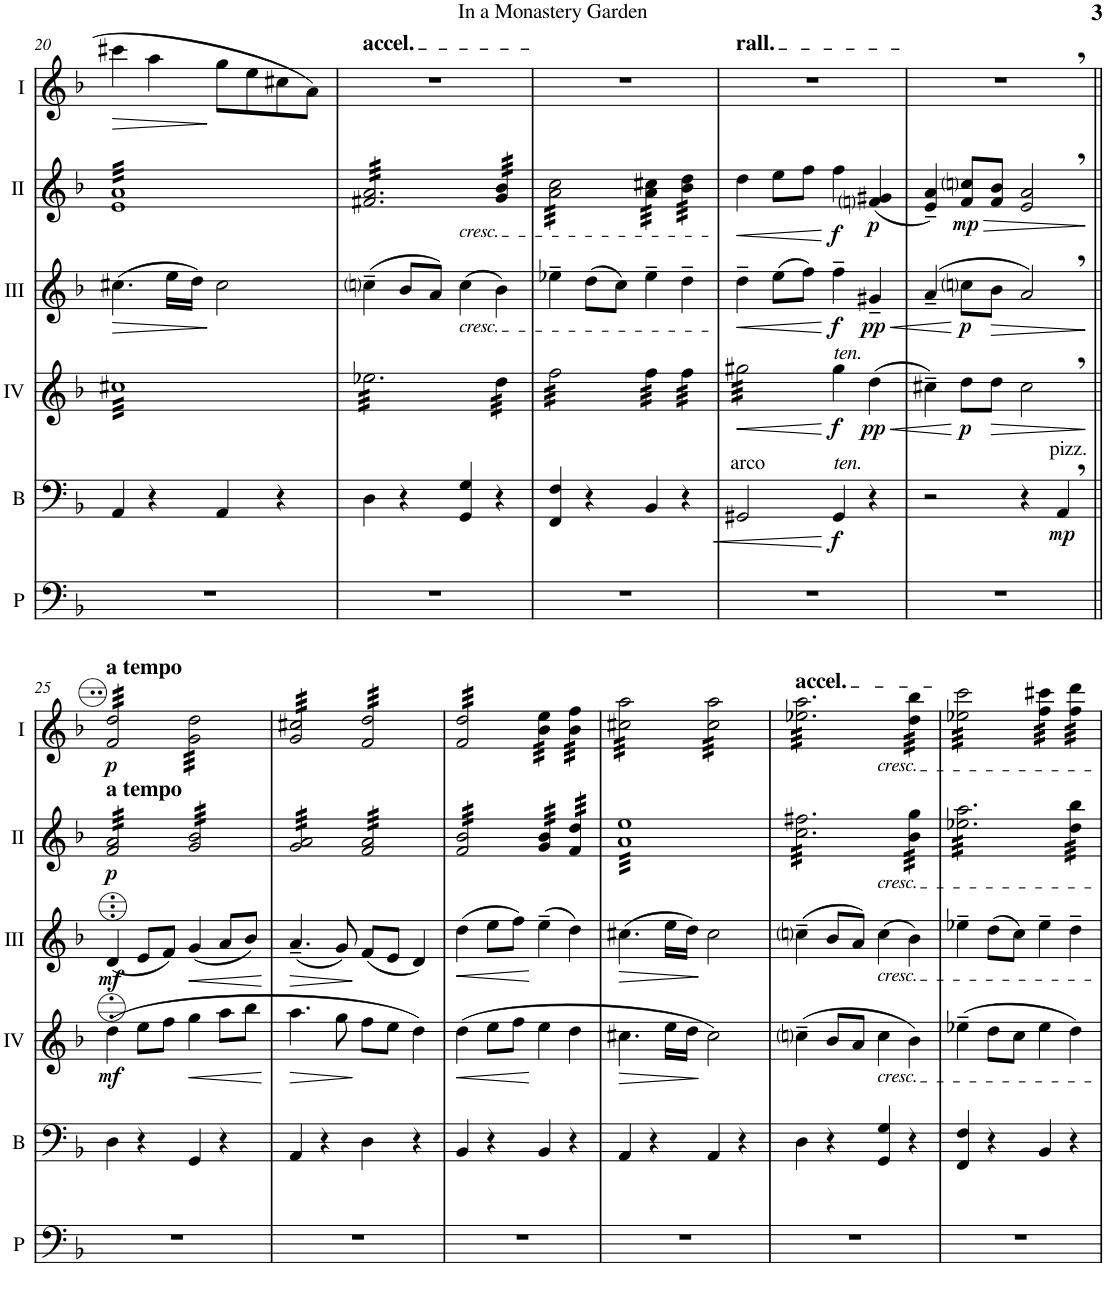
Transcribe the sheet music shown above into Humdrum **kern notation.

**kern	**kern	**dynam	**kern	**dynam	**kern	**dynam	**kern	**dynam	**kern	**dynam
*part6	*part5	*part5	*part4	*part4	*part3	*part3	*part2	*part2	*part1	*part1
*staff6	*staff5	*staff5	*staff4	*staff4	*staff3	*staff3	*staff2	*staff2	*staff1	*staff1
*I"Perc.	*I"Bass	*	*I"Acc. 4	*	*I"Acc. 3	*	*I"Acc. 2	*	*I"Acc. 1	*
*I'P.	*I'B	*	*	*	*	*	*	*	*	*
!!LO:PB:g=z
*clefF4	*clefF4	*	*clefG2	*	*clefG2	*	*clefG2	*	*clefG2	*
*Trd-7c-12	*Trd7c12	*	*Trd7c12	*	*Trd7c12	*	*	*	*	*
*k[b-]	*k[b-]	*	*k[b-]	*	*k[b-]	*	*k[b-]	*	*k[b-]	*
*M4/4	*M4/4	*	*M4/4	*	*M4/4	*	*M4/4	*	*M4/4	*
*met(c)	*met(c)	*	*met(c)	*	*met(c)	*	*met(c)	*	*met(c)	*
=20	=20	=20	=20	=20	=20	=20	=20	=20	=20	=20
!	!	!	!	!	!	!LO:HP:b	!	!	!	!LO:HP:b
*	*	*	*tremolo	*	*	*	*	*	*	*
*	*	*	*	*	*	*	*tremolo	*	*	*
1r	4AA/	.	32cc#XLLL	.	(4.cc#X\	>	32e 32aLLL	.	4cc#X\	>
.	.	.	32cc#X	.	.	.	32e 32a	.	.	.
.	.	.	32cc#X	.	.	.	32e 32a	.	.	.
.	.	.	32cc#X	.	.	.	32e 32a	.	.	.
.	.	.	32cc#X	.	.	.	32e 32a	.	.	.
.	.	.	32cc#X	.	.	.	32e 32a	.	.	.
.	.	.	32cc#X	.	.	.	32e 32a	.	.	.
.	.	.	32cc#X	.	.	.	32e 32a	.	.	.
.	4r	.	32cc#X	.	.	.	32e 32a	.	4a\	.
.	.	.	32cc#X	.	.	.	32e 32a	.	.	.
.	.	.	32cc#X	.	.	.	32e 32a	.	.	.
.	.	.	32cc#X	.	.	.	32e 32a	.	.	.
.	.	.	32cc#X	.	16ee\LL	.	32e 32a	.	.	.
.	.	.	32cc#X	.	.	.	32e 32a	.	.	.
.	.	.	32cc#X	.	16dd\JJ)	.	32e 32a	.	.	.
.	.	.	32cc#X	.	.	.	32e 32a	.	.	.
.	4AA/	.	32cc#X	.	2cc#\	]	32e 32a	.	8g\L	]
.	.	.	32cc#X	.	.	.	32e 32a	.	.	.
.	.	.	32cc#X	.	.	.	32e 32a	.	.	.
.	.	.	32cc#X	.	.	.	32e 32a	.	.	.
.	.	.	32cc#X	.	.	.	32e 32a	.	8e\	.
.	.	.	32cc#X	.	.	.	32e 32a	.	.	.
.	.	.	32cc#X	.	.	.	32e 32a	.	.	.
.	.	.	32cc#X	.	.	.	32e 32a	.	.	.
.	4r	.	32cc#X	.	.	.	32e 32a	.	8c#X\	.
.	.	.	32cc#X	.	.	.	32e 32a	.	.	.
.	.	.	32cc#X	.	.	.	32e 32a	.	.	.
.	.	.	32cc#X	.	.	.	32e 32a	.	.	.
.	.	.	32cc#X	.	.	.	32e 32a	.	8A\J	.
.	.	.	32cc#X	.	.	.	32e 32a	.	.	.
.	.	.	32cc#X	.	.	.	32e 32a	.	.	.
.	.	.	32cc#XJJJ	.	.	.	32e 32aJJJ	.	.	.
=21	=21	=21	=21	=21	=21	=21	=21	=21	=21	=21
!	!	!	!	!	!	!	!	!	!LO:TX:a:t=accel.	!
*	*	*	*	*	*	*	*^	*	*	*
1r	4D\	.	32ee-X\LLL	.	(4ccni~\	.	32f#X/ 32a/LLL	2ryy	.	1r	.
.	.	.	32ee-X\	.	.	.	32f#X/ 32a/	.	.	.	.
.	.	.	32ee-X\	.	.	.	32f#X/ 32a/	.	.	.	.
.	.	.	32ee-X\	.	.	.	32f#X/ 32a/	.	.	.	.
.	.	.	32ee-X\	.	.	.	32f#X/ 32a/	.	.	.	.
.	.	.	32ee-X\	.	.	.	32f#X/ 32a/	.	.	.	.
.	.	.	32ee-X\	.	.	.	32f#X/ 32a/	.	.	.	.
.	.	.	32ee-X\	.	.	.	32f#X/ 32a/	.	.	.	.
.	4r	.	32ee-X\	.	8b-/L	.	32f#X/ 32a/	.	.	.	.
.	.	.	32ee-X\	.	.	.	32f#X/ 32a/	.	.	.	.
.	.	.	32ee-X\	.	.	.	32f#X/ 32a/	.	.	.	.
.	.	.	32ee-X\	.	.	.	32f#X/ 32a/	.	.	.	.
.	.	.	32ee-X\	.	8a/J)	.	32f#X/ 32a/	.	.	.	.
.	.	.	32ee-X\	.	.	.	32f#X/ 32a/	.	.	.	.
.	.	.	32ee-X\	.	.	.	32f#X/ 32a/	.	.	.	.
.	.	.	32ee-X\	.	.	.	32f#X/ 32a/	.	.	.	.
!	!	!	!	!	!	!	!	!LO:TX:b:i:t=cresc.	!	!	!
!	!	!	!	!	!LO:TX:b:i:t=cresc.	!	!	!	!	!	!
.	4GG/ 4G/	.	32ee-X\	.	(4cc\	.	32f#X/ 32a/	2ryy	.	.	.
.	.	.	32ee-X\	.	.	.	32f#X/ 32a/	.	.	.	.
.	.	.	32ee-X\	.	.	.	32f#X/ 32a/	.	.	.	.
.	.	.	32ee-X\	.	.	.	32f#X/ 32a/	.	.	.	.
.	.	.	32ee-X\	.	.	.	32f#X/ 32a/	.	.	.	.
.	.	.	32ee-X\	.	.	.	32f#X/ 32a/	.	.	.	.
.	.	.	32ee-X\	.	.	.	32f#X/ 32a/	.	.	.	.
.	.	.	32ee-X\JJJ	.	.	.	32f#X/ 32a/JJJ	.	.	.	.
.	4r	.	32dd\LLL	.	4b-\)	.	32g/ 32b-/LLL	.	.	.	.
.	.	.	32dd\	.	.	.	32g/ 32b-/	.	.	.	.
.	.	.	32dd\	.	.	.	32g/ 32b-/	.	.	.	.
.	.	.	32dd\	.	.	.	32g/ 32b-/	.	.	.	.
.	.	.	32dd\	.	.	.	32g/ 32b-/	.	.	.	.
.	.	.	32dd\	.	.	.	32g/ 32b-/	.	.	.	.
.	.	.	32dd\	.	.	.	32g/ 32b-/	.	.	.	.
.	.	.	32dd\JJJ	.	.	.	32g/ 32b-/JJJ	.	.	.	.
*	*	*	*	*	*	*	*v	*v	*	*	*
=22	=22	=22	=22	=22	=22	=22	=22	=22	=22	=22
1r	4FF/ 4F/	.	32ff\LLL	.	4ee-X~\	.	32a\ 32cc\LLL	.	1r	.
.	.	.	32ff\	.	.	.	32a\ 32cc\	.	.	.
.	.	.	32ff\	.	.	.	32a\ 32cc\	.	.	.
.	.	.	32ff\	.	.	.	32a\ 32cc\	.	.	.
.	.	.	32ff\	.	.	.	32a\ 32cc\	.	.	.
.	.	.	32ff\	.	.	.	32a\ 32cc\	.	.	.
.	.	.	32ff\	.	.	.	32a\ 32cc\	.	.	.
.	.	.	32ff\	.	.	.	32a\ 32cc\	.	.	.
.	4r	.	32ff\	.	(8dd\L	.	32a\ 32cc\	.	.	.
.	.	.	32ff\	.	.	.	32a\ 32cc\	.	.	.
.	.	.	32ff\	.	.	.	32a\ 32cc\	.	.	.
.	.	.	32ff\	.	.	.	32a\ 32cc\	.	.	.
.	.	.	32ff\	.	8cc\J)	.	32a\ 32cc\	.	.	.
.	.	.	32ff\	.	.	.	32a\ 32cc\	.	.	.
.	.	.	32ff\	.	.	.	32a\ 32cc\	.	.	.
.	.	.	32ff\JJJ	.	.	.	32a\ 32cc\JJJ	.	.	.
.	4BB-/	.	32ff\LLL	.	4ee-~\	.	32a\ 32cc#X\LLL	.	.	.
.	.	.	32ff\	.	.	.	32a\ 32cc#X\	.	.	.
.	.	.	32ff\	.	.	.	32a\ 32cc#X\	.	.	.
.	.	.	32ff\	.	.	.	32a\ 32cc#X\	.	.	.
.	.	.	32ff\	.	.	.	32a\ 32cc#X\	.	.	.
.	.	.	32ff\	.	.	.	32a\ 32cc#X\	.	.	.
.	.	.	32ff\	.	.	.	32a\ 32cc#X\	.	.	.
.	.	.	32ff\JJJ	.	.	.	32a\ 32cc#X\JJJ	.	.	.
.	4r	.	32ff\LLL	.	4dd~\	.	32b-\ 32dd\LLL	.	.	.
.	.	.	32ff\	.	.	.	32b-\ 32dd\	.	.	.
.	.	.	32ff\	.	.	.	32b-\ 32dd\	.	.	.
.	.	.	32ff\	.	.	.	32b-\ 32dd\	.	.	.
.	.	.	32ff\	.	.	.	32b-\ 32dd\	.	.	.
.	.	.	32ff\	.	.	.	32b-\ 32dd\	.	.	.
.	.	.	32ff\	.	.	.	32b-\ 32dd\	.	.	.
.	.	.	32ff\JJJ	.	.	.	32b-\ 32dd\JJJ	.	.	.
*	*	*	*	*	*	*	*Xtremolo	*	*	*
=23	=23	=23	=23	=23	=23	=23	=23	=23	=23	=23
!	!	!	!	!	!	!	!	!	!LO:TX:a:t=rall.	!
!	!LO:TX:a:t=arco	!	!	!	!	!	!	!	!	!
!	!	!LO:HP:b	!	!LO:HP:b	!	!LO:HP:b	!	!LO:HP:b	!	!
1r	2GG#X/	<	32gg#X\LLL	<	4dd~\	<	4dd\	<	1r	.
.	.	.	32gg#X\	.	.	.	.	.	.	.
.	.	.	32gg#X\	.	.	.	.	.	.	.
.	.	.	32gg#X\	.	.	.	.	.	.	.
.	.	.	32gg#X\	.	.	.	.	.	.	.
.	.	.	32gg#X\	.	.	.	.	.	.	.
.	.	.	32gg#X\	.	.	.	.	.	.	.
.	.	.	32gg#X\	.	.	.	.	.	.	.
.	.	.	32gg#X\	.	(8ee\L	.	8ee\L	.	.	.
.	.	.	32gg#X\	.	.	.	.	.	.	.
.	.	.	32gg#X\	.	.	.	.	.	.	.
.	.	.	32gg#X\	.	.	.	.	.	.	.
.	.	.	32gg#X\	.	8ff\J)	.	8ff\J	.	.	.
.	.	.	32gg#X\	.	.	.	.	.	.	.
.	.	.	32gg#X\	.	.	.	.	.	.	.
.	.	.	32gg#X\JJJ	.	.	.	.	.	.	.
*	*	*	*Xtremolo	*	*	*	*	*	*	*
!	!	!	!LO:TX:a:i:t=ten.	!	!	!	!	!	!	!
!	!LO:TX:a:i:t=ten.	!	!	!	!	!	!	!	!	!
!	!	!LO:DY:n=1:b	!	!LO:DY:n=1:b	!	!LO:DY:n=1:b	!	!LO:DY:n=1:b	!	!
.	4GG#/	[ f	4gg#\	[ f	4ff~\	[ f	4ff\	[ f	.	.
!	!	!	!	!LO:HP:b	!	!LO:HP:b	!	!	!	!
!	!	!	!	!LO:DY:n=2:b	!	!LO:DY:n=2:b	!	!LO:DY:n=2:b	!	!
.	4r	.	(4dd\	< pp	4g#X~/	< pp	(4fni/ 4g#X/	p	.	.
=24	=24	=24	=24	=24	=24	=24	=24	=24	=24	=24
1r	2r	.	4cc#X~\)	.	(4a~/	.	4e/~ 4a/~)	.	1r	.
!	!	!	!	!LO:DY:n=1:b	!	!LO:DY:n=1:b	!	!LO:HP:b	!	!
!	!	!	!	!	!	!	!	!LO:DY:n=1:b	!	!
.	.	.	8dd\L	[ p	8ccni\L	[ p	8f/ 8ccni/L	> mp	.	.
!	!	!	!	!LO:HP:b	!	!LO:HP:b	!	!	!	!
.	.	.	8dd\J	>	8b-\J	>	8f/ 8b-/J	.	.	.
.	4r	.	2cc#,\	.	2a,/)	.	2e/, 2a/,	.	.	.
!	!LO:TX:a:t=pizz.	!	!	!	!	!	!	!	!	!
!	!	!LO:DY:b	!	!	!	!	!	!	!	!
.	4AA,/	mp	.	.	.	.	.	.	.	.
.	.	.	.	]	.	]	.	]	.	.
!!LO:LB:g=z
=25||	=25||	=25||	=25||	=25||	=25||	=25||	=25||	=25||	=25||	=25||
!	!	!	!	!	!	!	!	!	!LO:TX:a:B:t=a tempo	!
!	!	!	!	!	!	!	!LO:TX:a:B:t=a tempo	!	!	!
!	!	!	!	!LO:DY:b	!	!LO:DY:b	!	!LO:DY:b	!	!LO:DY:b
*	*	*	*	*	*	*	*tremolo	*	*	*
*	*	*	*	*	*	*	*	*	*tremolo	*
1r	4D\	.	(4dd\	mf	(4d/	mf	32f/ 32a/LLL	p	32f/ 32dd/LLL	p
.	.	.	.	.	.	.	32f/ 32a/	.	32f/ 32dd/	.
.	.	.	.	.	.	.	32f/ 32a/	.	32f/ 32dd/	.
.	.	.	.	.	.	.	32f/ 32a/	.	32f/ 32dd/	.
.	.	.	.	.	.	.	32f/ 32a/	.	32f/ 32dd/	.
.	.	.	.	.	.	.	32f/ 32a/	.	32f/ 32dd/	.
.	.	.	.	.	.	.	32f/ 32a/	.	32f/ 32dd/	.
.	.	.	.	.	.	.	32f/ 32a/	.	32f/ 32dd/	.
.	4r	.	8ee\L	.	8e/L	.	32f/ 32a/	.	32f/ 32dd/	.
.	.	.	.	.	.	.	32f/ 32a/	.	32f/ 32dd/	.
.	.	.	.	.	.	.	32f/ 32a/	.	32f/ 32dd/	.
.	.	.	.	.	.	.	32f/ 32a/	.	32f/ 32dd/	.
.	.	.	8ff\J	.	8f/J)	.	32f/ 32a/	.	32f/ 32dd/	.
.	.	.	.	.	.	.	32f/ 32a/	.	32f/ 32dd/	.
.	.	.	.	.	.	.	32f/ 32a/	.	32f/ 32dd/	.
.	.	.	.	.	.	.	32f/ 32a/JJJ	.	32f/ 32dd/JJJ	.
!	!	!	!	!LO:HP:b	!	!LO:HP:b	!	!	!	!
.	4GG/	.	4gg\	<	(4g/	<	32g/ 32b-/LLL	.	32g\ 32dd\LLL	.
.	.	.	.	.	.	.	32g/ 32b-/	.	32g\ 32dd\	.
.	.	.	.	.	.	.	32g/ 32b-/	.	32g\ 32dd\	.
.	.	.	.	.	.	.	32g/ 32b-/	.	32g\ 32dd\	.
.	.	.	.	.	.	.	32g/ 32b-/	.	32g\ 32dd\	.
.	.	.	.	.	.	.	32g/ 32b-/	.	32g\ 32dd\	.
.	.	.	.	.	.	.	32g/ 32b-/	.	32g\ 32dd\	.
.	.	.	.	.	.	.	32g/ 32b-/	.	32g\ 32dd\	.
.	4r	.	8aa\L	.	8a/L	.	32g/ 32b-/	.	32g\ 32dd\	.
.	.	.	.	.	.	.	32g/ 32b-/	.	32g\ 32dd\	.
.	.	.	.	.	.	.	32g/ 32b-/	.	32g\ 32dd\	.
.	.	.	.	.	.	.	32g/ 32b-/	.	32g\ 32dd\	.
.	.	.	8bb-\J	.	8b-/J)	.	32g/ 32b-/	.	32g\ 32dd\	.
.	.	.	.	.	.	.	32g/ 32b-/	.	32g\ 32dd\	.
.	.	.	.	.	.	.	32g/ 32b-/	.	32g\ 32dd\	.
.	.	.	.	.	.	.	32g/ 32b-/JJJ	.	32g\ 32dd\JJJ	.
.	.	.	.	[	.	[	.	.	.	.
=26	=26	=26	=26	=26	=26	=26	=26	=26	=26	=26
!	!	!	!	!LO:HP:b	!	!LO:HP:b	!	!	!	!
1r	4AA/	.	4.aa\	>	(4.a~/	>	32g/ 32a/LLL	.	32g/ 32cc#X/LLL	.
.	.	.	.	.	.	.	32g/ 32a/	.	32g/ 32cc#X/	.
.	.	.	.	.	.	.	32g/ 32a/	.	32g/ 32cc#X/	.
.	.	.	.	.	.	.	32g/ 32a/	.	32g/ 32cc#X/	.
.	.	.	.	.	.	.	32g/ 32a/	.	32g/ 32cc#X/	.
.	.	.	.	.	.	.	32g/ 32a/	.	32g/ 32cc#X/	.
.	.	.	.	.	.	.	32g/ 32a/	.	32g/ 32cc#X/	.
.	.	.	.	.	.	.	32g/ 32a/	.	32g/ 32cc#X/	.
.	4r	.	.	.	.	.	32g/ 32a/	.	32g/ 32cc#X/	.
.	.	.	.	.	.	.	32g/ 32a/	.	32g/ 32cc#X/	.
.	.	.	.	.	.	.	32g/ 32a/	.	32g/ 32cc#X/	.
.	.	.	.	.	.	.	32g/ 32a/	.	32g/ 32cc#X/	.
.	.	.	8gg\	.	8g/)	.	32g/ 32a/	.	32g/ 32cc#X/	.
.	.	.	.	.	.	.	32g/ 32a/	.	32g/ 32cc#X/	.
.	.	.	.	.	.	.	32g/ 32a/	.	32g/ 32cc#X/	.
.	.	.	.	.	.	.	32g/ 32a/JJJ	.	32g/ 32cc#X/JJJ	.
.	4D\	.	8ff\L	]	(8f/L	]	32f/ 32a/LLL	.	32f/ 32dd/LLL	.
.	.	.	.	.	.	.	32f/ 32a/	.	32f/ 32dd/	.
.	.	.	.	.	.	.	32f/ 32a/	.	32f/ 32dd/	.
.	.	.	.	.	.	.	32f/ 32a/	.	32f/ 32dd/	.
.	.	.	8ee\J	.	8e/J	.	32f/ 32a/	.	32f/ 32dd/	.
.	.	.	.	.	.	.	32f/ 32a/	.	32f/ 32dd/	.
.	.	.	.	.	.	.	32f/ 32a/	.	32f/ 32dd/	.
.	.	.	.	.	.	.	32f/ 32a/	.	32f/ 32dd/	.
.	4r	.	4dd\)	.	4d/)	.	32f/ 32a/	.	32f/ 32dd/	.
.	.	.	.	.	.	.	32f/ 32a/	.	32f/ 32dd/	.
.	.	.	.	.	.	.	32f/ 32a/	.	32f/ 32dd/	.
.	.	.	.	.	.	.	32f/ 32a/	.	32f/ 32dd/	.
.	.	.	.	.	.	.	32f/ 32a/	.	32f/ 32dd/	.
.	.	.	.	.	.	.	32f/ 32a/	.	32f/ 32dd/	.
.	.	.	.	.	.	.	32f/ 32a/	.	32f/ 32dd/	.
.	.	.	.	.	.	.	32f/ 32a/JJJ	.	32f/ 32dd/JJJ	.
=27	=27	=27	=27	=27	=27	=27	=27	=27	=27	=27
!	!	!	!	!LO:HP:b	!	!LO:HP:b	!	!	!	!
1r	4BB-/	.	(4dd\	<	(4dd\	<	32f/ 32b-/LLL	.	32f/ 32dd/LLL	.
.	.	.	.	.	.	.	32f/ 32b-/	.	32f/ 32dd/	.
.	.	.	.	.	.	.	32f/ 32b-/	.	32f/ 32dd/	.
.	.	.	.	.	.	.	32f/ 32b-/	.	32f/ 32dd/	.
.	.	.	.	.	.	.	32f/ 32b-/	.	32f/ 32dd/	.
.	.	.	.	.	.	.	32f/ 32b-/	.	32f/ 32dd/	.
.	.	.	.	.	.	.	32f/ 32b-/	.	32f/ 32dd/	.
.	.	.	.	.	.	.	32f/ 32b-/	.	32f/ 32dd/	.
.	4r	.	8ee\L	.	8ee\L	.	32f/ 32b-/	.	32f/ 32dd/	.
.	.	.	.	.	.	.	32f/ 32b-/	.	32f/ 32dd/	.
.	.	.	.	.	.	.	32f/ 32b-/	.	32f/ 32dd/	.
.	.	.	.	.	.	.	32f/ 32b-/	.	32f/ 32dd/	.
.	.	.	8ff\J	.	8ff\J)	.	32f/ 32b-/	.	32f/ 32dd/	.
.	.	.	.	.	.	.	32f/ 32b-/	.	32f/ 32dd/	.
.	.	.	.	.	.	.	32f/ 32b-/	.	32f/ 32dd/	.
.	.	.	.	.	.	.	32f/ 32b-/JJJ	.	32f/ 32dd/JJJ	.
.	4BB-/	.	4ee\	[	(4ee~\	[	32g/ 32b-/LLL	.	32b-\ 32ee\LLL	.
.	.	.	.	.	.	.	32g/ 32b-/	.	32b-\ 32ee\	.
.	.	.	.	.	.	.	32g/ 32b-/	.	32b-\ 32ee\	.
.	.	.	.	.	.	.	32g/ 32b-/	.	32b-\ 32ee\	.
.	.	.	.	.	.	.	32g/ 32b-/	.	32b-\ 32ee\	.
.	.	.	.	.	.	.	32g/ 32b-/	.	32b-\ 32ee\	.
.	.	.	.	.	.	.	32g/ 32b-/	.	32b-\ 32ee\	.
.	.	.	.	.	.	.	32g/ 32b-/JJJ	.	32b-\ 32ee\JJJ	.
.	4r	.	4dd\	.	4dd\)	.	32f/ 32dd/LLL	.	32b-\ 32ff\LLL	.
.	.	.	.	.	.	.	32f/ 32dd/	.	32b-\ 32ff\	.
.	.	.	.	.	.	.	32f/ 32dd/	.	32b-\ 32ff\	.
.	.	.	.	.	.	.	32f/ 32dd/	.	32b-\ 32ff\	.
.	.	.	.	.	.	.	32f/ 32dd/	.	32b-\ 32ff\	.
.	.	.	.	.	.	.	32f/ 32dd/	.	32b-\ 32ff\	.
.	.	.	.	.	.	.	32f/ 32dd/	.	32b-\ 32ff\	.
.	.	.	.	.	.	.	32f/ 32dd/JJJ	.	32b-\ 32ff\JJJ	.
=28	=28	=28	=28	=28	=28	=28	=28	=28	=28	=28
!	!	!	!	!LO:HP:b	!	!LO:HP:b	!	!	!	!
1r	4AA/	.	4.cc#X\	>	(4.cc#X\	>	32a 32eeLLL	.	32cc#X\ 32aa\LLL	.
.	.	.	.	.	.	.	32a 32ee	.	32cc#X\ 32aa\	.
.	.	.	.	.	.	.	32a 32ee	.	32cc#X\ 32aa\	.
.	.	.	.	.	.	.	32a 32ee	.	32cc#X\ 32aa\	.
.	.	.	.	.	.	.	32a 32ee	.	32cc#X\ 32aa\	.
.	.	.	.	.	.	.	32a 32ee	.	32cc#X\ 32aa\	.
.	.	.	.	.	.	.	32a 32ee	.	32cc#X\ 32aa\	.
.	.	.	.	.	.	.	32a 32ee	.	32cc#X\ 32aa\	.
.	4r	.	.	.	.	.	32a 32ee	.	32cc#X\ 32aa\	.
.	.	.	.	.	.	.	32a 32ee	.	32cc#X\ 32aa\	.
.	.	.	.	.	.	.	32a 32ee	.	32cc#X\ 32aa\	.
.	.	.	.	.	.	.	32a 32ee	.	32cc#X\ 32aa\	.
.	.	.	16ee\LL	.	16ee\LL	.	32a 32ee	.	32cc#X\ 32aa\	.
.	.	.	.	.	.	.	32a 32ee	.	32cc#X\ 32aa\	.
.	.	.	16dd\JJ	.	16dd\JJ)	.	32a 32ee	.	32cc#X\ 32aa\	.
.	.	.	.	.	.	.	32a 32ee	.	32cc#X\ 32aa\JJJ	.
.	4AA/	.	2cc#\)	]	2cc#\	]	32a 32ee	.	32cc#\ 32aa\LLL	.
.	.	.	.	.	.	.	32a 32ee	.	32cc#\ 32aa\	.
.	.	.	.	.	.	.	32a 32ee	.	32cc#\ 32aa\	.
.	.	.	.	.	.	.	32a 32ee	.	32cc#\ 32aa\	.
.	.	.	.	.	.	.	32a 32ee	.	32cc#\ 32aa\	.
.	.	.	.	.	.	.	32a 32ee	.	32cc#\ 32aa\	.
.	.	.	.	.	.	.	32a 32ee	.	32cc#\ 32aa\	.
.	.	.	.	.	.	.	32a 32ee	.	32cc#\ 32aa\	.
.	4r	.	.	.	.	.	32a 32ee	.	32cc#\ 32aa\	.
.	.	.	.	.	.	.	32a 32ee	.	32cc#\ 32aa\	.
.	.	.	.	.	.	.	32a 32ee	.	32cc#\ 32aa\	.
.	.	.	.	.	.	.	32a 32ee	.	32cc#\ 32aa\	.
.	.	.	.	.	.	.	32a 32ee	.	32cc#\ 32aa\	.
.	.	.	.	.	.	.	32a 32ee	.	32cc#\ 32aa\	.
.	.	.	.	.	.	.	32a 32ee	.	32cc#\ 32aa\	.
.	.	.	.	.	.	.	32a 32eeJJJ	.	32cc#\ 32aa\JJJ	.
=29	=29	=29	=29	=29	=29	=29	=29	=29	=29	=29
!	!	!	!	!	!	!	!	!	!LO:TX:a:t=accel.	!
*	*	*	*	*	*	*	*^	*	*^	*
1r	4D\	.	(4ccni~\	.	(4ccni~\	.	32cc\ 32ff#X\LLL	2ryy	.	32ee-X\ 32aa\LLL	2ryy	.
.	.	.	.	.	.	.	32cc\ 32ff#X\	.	.	32ee-X\ 32aa\	.	.
.	.	.	.	.	.	.	32cc\ 32ff#X\	.	.	32ee-X\ 32aa\	.	.
.	.	.	.	.	.	.	32cc\ 32ff#X\	.	.	32ee-X\ 32aa\	.	.
.	.	.	.	.	.	.	32cc\ 32ff#X\	.	.	32ee-X\ 32aa\	.	.
.	.	.	.	.	.	.	32cc\ 32ff#X\	.	.	32ee-X\ 32aa\	.	.
.	.	.	.	.	.	.	32cc\ 32ff#X\	.	.	32ee-X\ 32aa\	.	.
.	.	.	.	.	.	.	32cc\ 32ff#X\	.	.	32ee-X\ 32aa\	.	.
.	4r	.	8b-/L	.	8b-/L	.	32cc\ 32ff#X\	.	.	32ee-X\ 32aa\	.	.
.	.	.	.	.	.	.	32cc\ 32ff#X\	.	.	32ee-X\ 32aa\	.	.
.	.	.	.	.	.	.	32cc\ 32ff#X\	.	.	32ee-X\ 32aa\	.	.
.	.	.	.	.	.	.	32cc\ 32ff#X\	.	.	32ee-X\ 32aa\	.	.
.	.	.	8a/J	.	8a/J)	.	32cc\ 32ff#X\	.	.	32ee-X\ 32aa\	.	.
.	.	.	.	.	.	.	32cc\ 32ff#X\	.	.	32ee-X\ 32aa\	.	.
.	.	.	.	.	.	.	32cc\ 32ff#X\	.	.	32ee-X\ 32aa\	.	.
.	.	.	.	.	.	.	32cc\ 32ff#X\	.	.	32ee-X\ 32aa\	.	.
!	!	!	!	!	!	!	!	!	!	!	!LO:TX:b:i:t=cresc.	!
!	!	!	!	!	!	!	!	!LO:TX:b:i:t=cresc.	!	!	!	!
!	!	!	!	!	!LO:TX:b:i:t=cresc.	!	!	!	!	!	!	!
!	!	!	!LO:TX:b:i:t=cresc.	!	!	!	!	!	!	!	!	!
.	4GG/ 4G/	.	4cc\	.	(4cc\	.	32cc\ 32ff#X\	2ryy	.	32ee-X\ 32aa\	2ryy	.
.	.	.	.	.	.	.	32cc\ 32ff#X\	.	.	32ee-X\ 32aa\	.	.
.	.	.	.	.	.	.	32cc\ 32ff#X\	.	.	32ee-X\ 32aa\	.	.
.	.	.	.	.	.	.	32cc\ 32ff#X\	.	.	32ee-X\ 32aa\	.	.
.	.	.	.	.	.	.	32cc\ 32ff#X\	.	.	32ee-X\ 32aa\	.	.
.	.	.	.	.	.	.	32cc\ 32ff#X\	.	.	32ee-X\ 32aa\	.	.
.	.	.	.	.	.	.	32cc\ 32ff#X\	.	.	32ee-X\ 32aa\	.	.
.	.	.	.	.	.	.	32cc\ 32ff#X\JJJ	.	.	32ee-X\ 32aa\JJJ	.	.
.	4r	.	4b-\)	.	4b-\)	.	32b-\ 32gg\LLL	.	.	32dd\ 32bb-\LLL	.	.
.	.	.	.	.	.	.	32b-\ 32gg\	.	.	32dd\ 32bb-\	.	.
.	.	.	.	.	.	.	32b-\ 32gg\	.	.	32dd\ 32bb-\	.	.
.	.	.	.	.	.	.	32b-\ 32gg\	.	.	32dd\ 32bb-\	.	.
.	.	.	.	.	.	.	32b-\ 32gg\	.	.	32dd\ 32bb-\	.	.
.	.	.	.	.	.	.	32b-\ 32gg\	.	.	32dd\ 32bb-\	.	.
.	.	.	.	.	.	.	32b-\ 32gg\	.	.	32dd\ 32bb-\	.	.
.	.	.	.	.	.	.	32b-\ 32gg\JJJ	.	.	32dd\ 32bb-\JJJ	.	.
*	*	*	*	*	*	*	*v	*v	*	*	*	*
*	*	*	*	*	*	*	*	*	*v	*v	*
=30	=30	=30	=30	=30	=30	=30	=30	=30	=30	=30
1r	4FF/ 4F/	.	(4ee-X~\	.	4ee-X~\	.	32ee-X\ 32aa\LLL	.	32ee-X\ 32ccc\LLL	.
.	.	.	.	.	.	.	32ee-X\ 32aa\	.	32ee-X\ 32ccc\	.
.	.	.	.	.	.	.	32ee-X\ 32aa\	.	32ee-X\ 32ccc\	.
.	.	.	.	.	.	.	32ee-X\ 32aa\	.	32ee-X\ 32ccc\	.
.	.	.	.	.	.	.	32ee-X\ 32aa\	.	32ee-X\ 32ccc\	.
.	.	.	.	.	.	.	32ee-X\ 32aa\	.	32ee-X\ 32ccc\	.
.	.	.	.	.	.	.	32ee-X\ 32aa\	.	32ee-X\ 32ccc\	.
.	.	.	.	.	.	.	32ee-X\ 32aa\	.	32ee-X\ 32ccc\	.
.	4r	.	8dd\L	.	(8dd\L	.	32ee-X\ 32aa\	.	32ee-X\ 32ccc\	.
.	.	.	.	.	.	.	32ee-X\ 32aa\	.	32ee-X\ 32ccc\	.
.	.	.	.	.	.	.	32ee-X\ 32aa\	.	32ee-X\ 32ccc\	.
.	.	.	.	.	.	.	32ee-X\ 32aa\	.	32ee-X\ 32ccc\	.
.	.	.	8cc\J	.	8cc\J)	.	32ee-X\ 32aa\	.	32ee-X\ 32ccc\	.
.	.	.	.	.	.	.	32ee-X\ 32aa\	.	32ee-X\ 32ccc\	.
.	.	.	.	.	.	.	32ee-X\ 32aa\	.	32ee-X\ 32ccc\	.
.	.	.	.	.	.	.	32ee-X\ 32aa\	.	32ee-X\ 32ccc\JJJ	.
.	4BB-/	.	4ee-\	.	4ee-~\	.	32ee-X\ 32aa\	.	32ff\ 32ccc#X\LLL	.
.	.	.	.	.	.	.	32ee-X\ 32aa\	.	32ff\ 32ccc#X\	.
.	.	.	.	.	.	.	32ee-X\ 32aa\	.	32ff\ 32ccc#X\	.
.	.	.	.	.	.	.	32ee-X\ 32aa\	.	32ff\ 32ccc#X\	.
.	.	.	.	.	.	.	32ee-X\ 32aa\	.	32ff\ 32ccc#X\	.
.	.	.	.	.	.	.	32ee-X\ 32aa\	.	32ff\ 32ccc#X\	.
.	.	.	.	.	.	.	32ee-X\ 32aa\	.	32ff\ 32ccc#X\	.
.	.	.	.	.	.	.	32ee-X\ 32aa\JJJ	.	32ff\ 32ccc#X\JJJ	.
.	4r	.	4dd\)	.	4dd~\	.	32dd\ 32bb-\LLL	.	32ff\ 32ddd\LLL	.
.	.	.	.	.	.	.	32dd\ 32bb-\	.	32ff\ 32ddd\	.
.	.	.	.	.	.	.	32dd\ 32bb-\	.	32ff\ 32ddd\	.
.	.	.	.	.	.	.	32dd\ 32bb-\	.	32ff\ 32ddd\	.
.	.	.	.	.	.	.	32dd\ 32bb-\	.	32ff\ 32ddd\	.
.	.	.	.	.	.	.	32dd\ 32bb-\	.	32ff\ 32ddd\	.
.	.	.	.	.	.	.	32dd\ 32bb-\	.	32ff\ 32ddd\	.
.	.	.	.	.	.	.	32dd\ 32bb-\JJJ	.	32ff\ 32ddd\JJJ	.
*	*	*	*	*	*	*	*	*	*Xtremolo	*
*	*	*	*	*	*	*	*Xtremolo	*	*	*
=	=	=	=	=	=	=	=	=	=	=
*-	*-	*-	*-	*-	*-	*-	*-	*-	*-	*-
